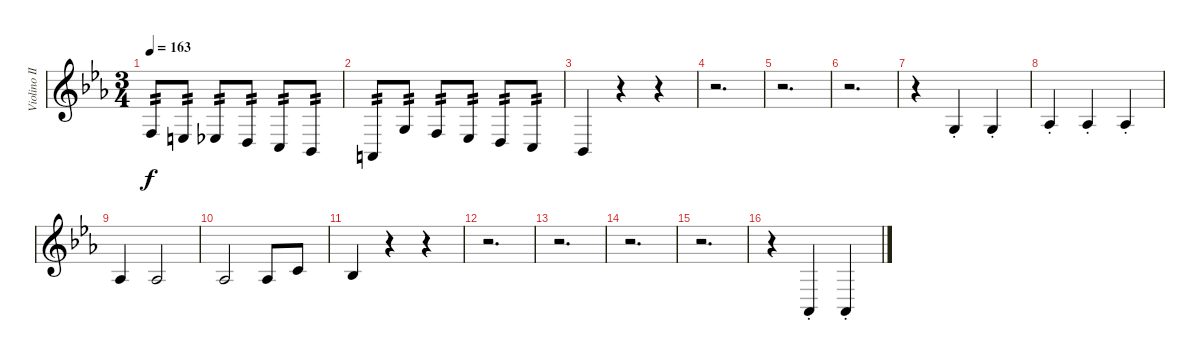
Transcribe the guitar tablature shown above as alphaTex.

\track ("Violino II" "Violino II") {instrument violin}
\staff {score}
\tuning (E4 B3 G3 D3 A2 E2) {hide}
\ts (3 4)
\tempo 163
\clef g2
\ks eb
3.4.8{tp 2 dy f} 2.4.8{tp 2} 1.4.8{tp 2} 0.4.8{tp 2} 3.5.8{tp 2} 1.5.8{tp 2} |
5.6.8{tp 2} 0.3.8{tp 2} 3.4.8{tp 2} 1.4.8{tp 2} 0.4.8{tp 2} 3.5.8{tp 2} |
1.5.4 r.4 r.4 |
r.2{d} |
r.2{d} |
r.2{d} |
r.4 0.3{st}.4 5.4{st}.4 |
1.3{st}.4 1.3{st}.4 1.3{st}.4 |
1.3.4 1.3.2 |
1.3.2 1.3.8 1.2.8 |
3.3.4 r.4 r.4 |
r.2{d} |
r.2{d} |
r.2{d} |
r.2{d} |
r.4 4.6{st}.4 4.6{st}.4
